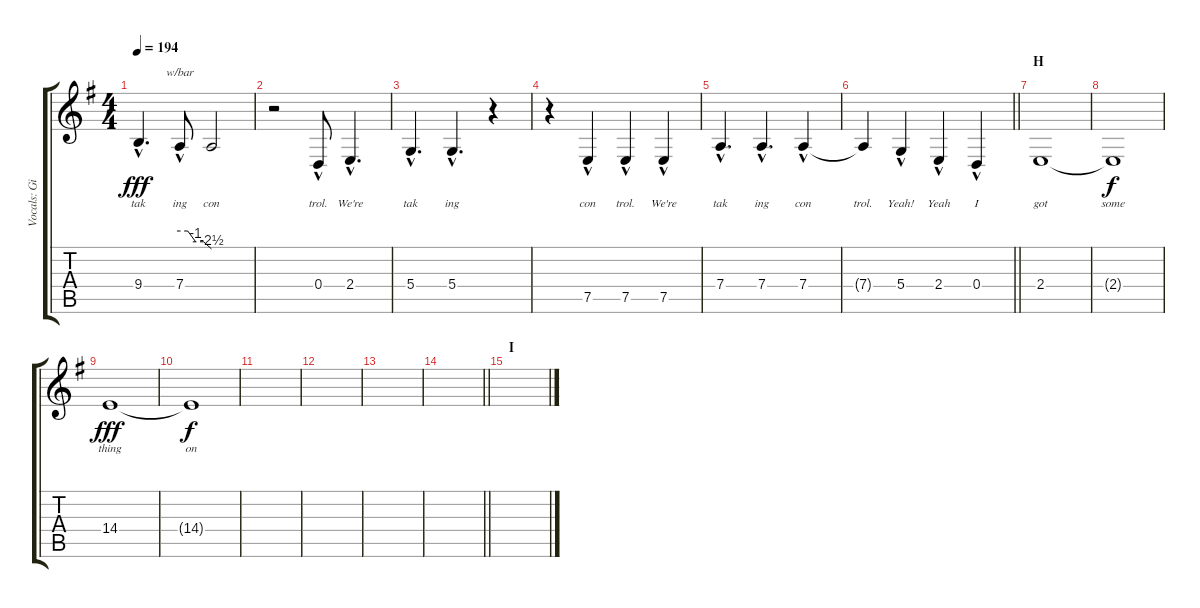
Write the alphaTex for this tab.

\track ("Vocals: Gil" "Vocals: Gi") {instrument lead2sawtooth}
\staff {score tabs}
\tuning (E4 B3 G3 D3 A2 E2) {hide}
\ts (4 4)
\tempo 194
\clef g2
\ks g
9.4{hac}.4{d lyrics (0 "tak") lyrics (1 "") lyrics (2 "") lyrics (3 "") lyrics (4 "") dy fff} 7.4{hac}.8{tbe (custom default 0 0 15 0 30 -4 45 -4 60 -10) lyrics (0 "ing") lyrics (1 "") lyrics (2 "") lyrics (3 "") lyrics (4 "")} 7.4{t}.2{lyrics (0 "con") lyrics (1 "") lyrics (2 "") lyrics (3 "") lyrics (4 "")} |
r.2 0.4{hac}.8{lyrics (0 "trol.") lyrics (1 "") lyrics (2 "") lyrics (3 "") lyrics (4 "")} 2.4{hac}.4{d lyrics (0 "We're") lyrics (1 "") lyrics (2 "") lyrics (3 "") lyrics (4 "")} |
5.4{hac}.4{d lyrics (0 "tak") lyrics (1 "") lyrics (2 "") lyrics (3 "") lyrics (4 "")} 5.4{hac}.4{d lyrics (0 "ing") lyrics (1 "") lyrics (2 "") lyrics (3 "") lyrics (4 "")} r.4 |
r.4 7.5{hac}.4{lyrics (0 "con") lyrics (1 "") lyrics (2 "") lyrics (3 "") lyrics (4 "")} 7.5{hac}.4{lyrics (0 "trol.") lyrics (1 "") lyrics (2 "") lyrics (3 "") lyrics (4 "")} 7.5{hac}.4{lyrics (0 "We're") lyrics (1 "") lyrics (2 "") lyrics (3 "") lyrics (4 "")} |
7.4{hac}.4{d lyrics (0 "tak") lyrics (1 "") lyrics (2 "") lyrics (3 "") lyrics (4 "")} 7.4{hac}.4{d lyrics (0 "ing") lyrics (1 "") lyrics (2 "") lyrics (3 "") lyrics (4 "")} 7.4{hac}.4{lyrics (0 "con") lyrics (1 "") lyrics (2 "") lyrics (3 "") lyrics (4 "")} |
\barLineRight lightlight
7.4{t}.4{lyrics (0 "trol.") lyrics (1 "") lyrics (2 "") lyrics (3 "") lyrics (4 "")} 5.4{hac}.4{lyrics (0 "Yeah!") lyrics (1 "") lyrics (2 "") lyrics (3 "") lyrics (4 "")} 2.4{hac}.4{lyrics (0 "Yeah") lyrics (1 "") lyrics (2 "") lyrics (3 "") lyrics (4 "")} 0.4{hac}.4{lyrics (0 "I") lyrics (1 "") lyrics (2 "") lyrics (3 "") lyrics (4 "")} |
\section ("" "H")
2.4.1{lyrics (0 "got") lyrics (1 "") lyrics (2 "") lyrics (3 "") lyrics (4 "")} |
2.4{t}.1{lyrics (0 "some") lyrics (1 "") lyrics (2 "") lyrics (3 "") lyrics (4 "") dy f} |
14.4.1{lyrics (0 "thing") lyrics (1 "") lyrics (2 "") lyrics (3 "") lyrics (4 "") dy fff} |
14.4{t}.1{lyrics (0 "on") lyrics (1 "") lyrics (2 "") lyrics (3 "") lyrics (4 "") dy f} |
|
|
|
\barLineRight lightlight
|
\section ("" "I")
